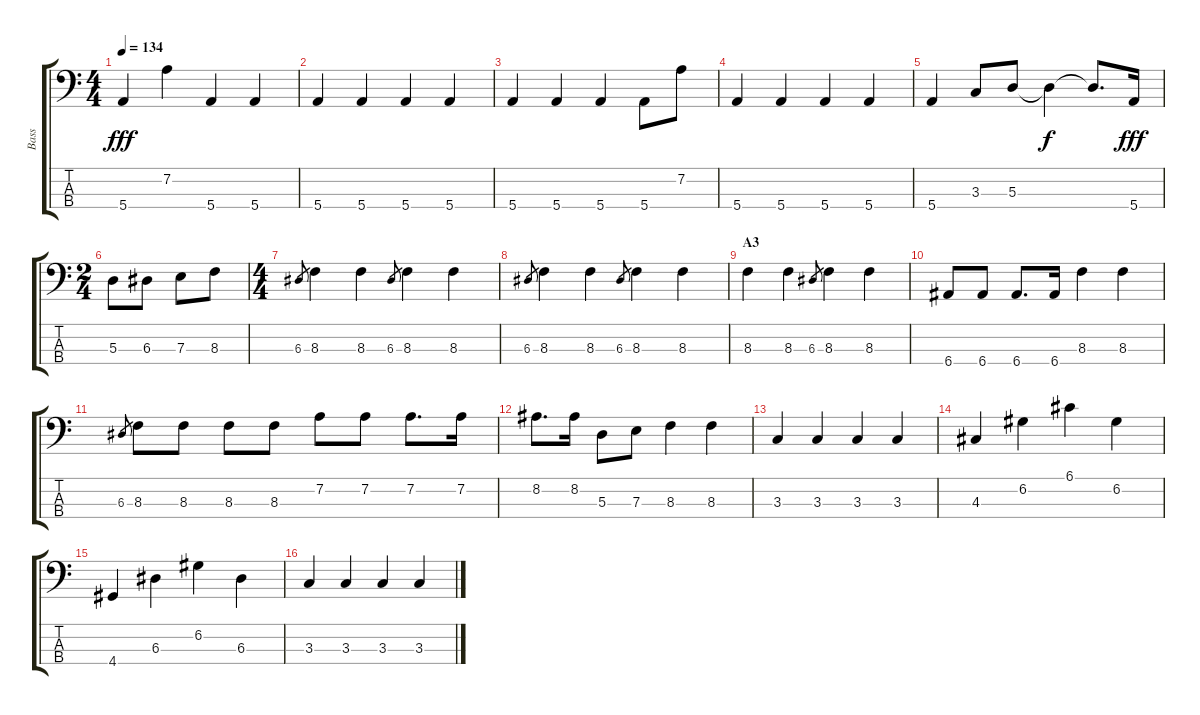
\track ("Bass" "Bass") {instrument electricbassfinger}
\staff {score tabs}
\tuning (G2 D2 A1 E1) {hide}
\ts (4 4)
\tempo 134
\clef f4
\ks c
5.4.4{dy fff} 7.2.4 5.4.4 5.4.4 |
5.4.4 5.4.4 5.4.4 5.4.4 |
5.4.4 5.4.4 5.4.4 5.4.8 7.2.8 |
5.4.4 5.4.4 5.4.4 5.4.4 |
5.4.4 3.3.8 5.3.8 5.3{t}.4{dy f} 5.3{t}.8{d} 5.4.16{dy fff} |
\ts (2 4)
5.3.8 6.3.8 7.3.8 8.3.8 |
\ts (4 4)
6.3.8{gr} 8.3.4 8.3.4 6.3.8{gr} 8.3.4 8.3.4 |
6.3.8{gr} 8.3.4 8.3.4 6.3.8{gr} 8.3.4 8.3.4 |
\section ("" "A3")
8.3.4 8.3.4 6.3.8{gr} 8.3.4 8.3.4 |
6.4.8 6.4.8 6.4.8{d} 6.4.16 8.3.4 8.3.4 |
6.3.8{gr} 8.3.8 8.3.8 8.3.8 8.3.8 7.2.8 7.2.8 7.2.8{d} 7.2.16 |
8.2.8{d} 8.2.16 5.3.8 7.3.8 8.3.4 8.3.4 |
3.3.4 3.3.4 3.3.4 3.3.4 |
4.3.4 6.2.4 6.1.4 6.2.4 |
4.4.4 6.3.4 6.2.4 6.3.4 |
3.3.4 3.3.4 3.3.4 3.3.4
